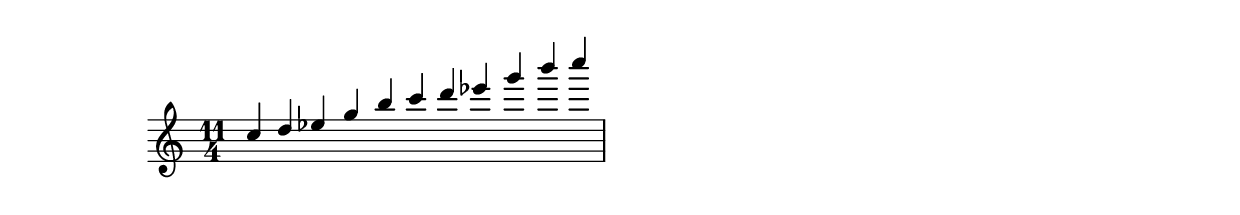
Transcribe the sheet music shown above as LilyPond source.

\version "2.18.2" \score { \new Staff << \new Voice { \set midiInstrument = #"piano" \voiceOne
 \key c \major \time 11/4
\override Voice.TextScript.font-size = #-4
 { c'' d'' ees'' g'' b'' c''' d''' ees''' g''' b''' c''''  } 
 } >> \layout { } \midi { \context { \Staff \remove "Staff_performer" }
\context { \Voice \consists "Staff_performer" } \tempo 2 = 60 } }
\paper{oddHeaderMarkup = ##f oddFooterMarkup = ##f}
